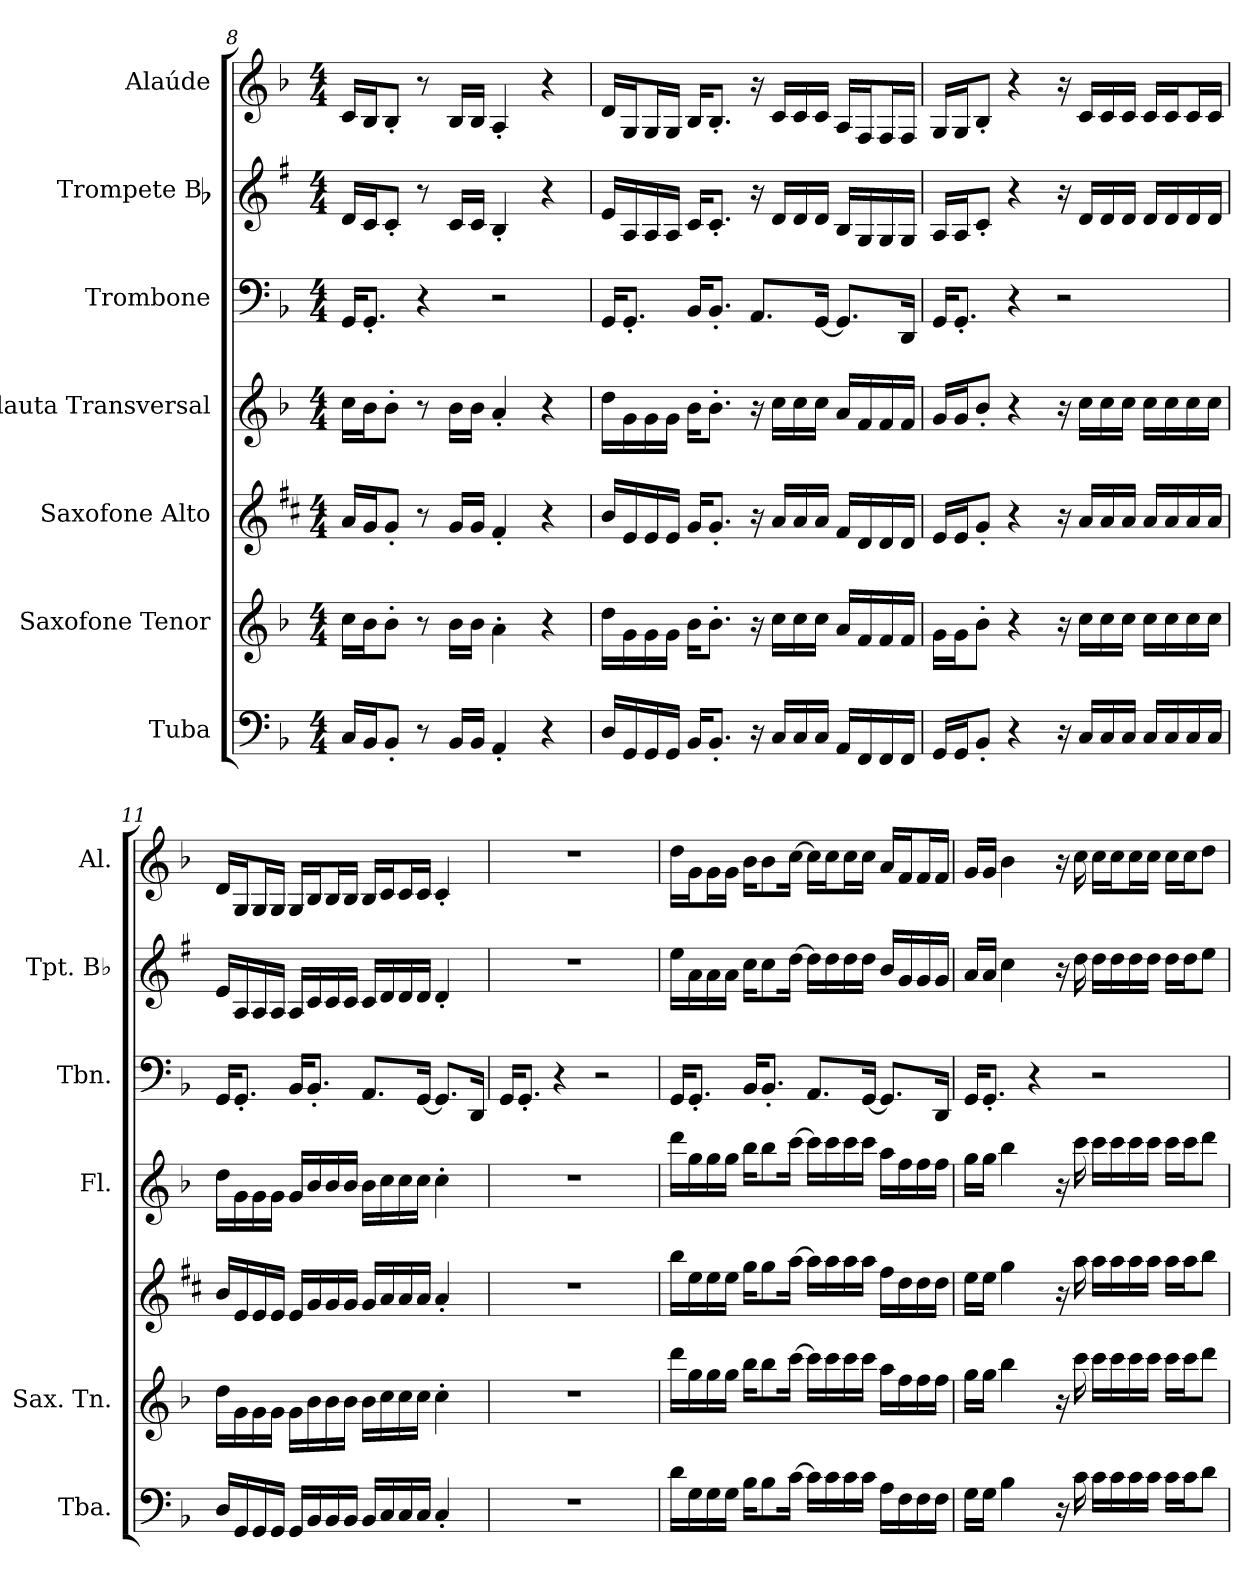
**kern	**kern	**kern	**kern	**kern	**kern	**kern
*part7	*part6	*part5	*part4	*part3	*part2	*part1
*staff7	*staff6	*staff5	*staff4	*staff3	*staff2	*staff1
*I"Tuba	*I"Saxofone Tenor	*I"Saxofone Alto	*I"Flauta Transversal	*I"Trombone	*I"Trompete Bb	*I"Alaúde
*I'Tba.	*I'Sax. Tn.	*	*I'Fl.	*I'Tbn.	*I'Tpt. Bb	*I'Al.
*clefF4	*clefG2	*clefG2	*clefG2	*clefF4	*clefG2	*clefG2
*	*ITrd8c14	*ITrd5c9	*	*	*ITrd1c2	*ITrd7c12
*k[b-]	*k[b-]	*k[b-]	*k[b-]	*k[b-]	*k[b-]	*k[b-]
*M4/4	*M4/4	*M4/4	*M4/4	*M4/4	*M4/4	*M4/4
=8	=8	=8	=8	=8	=8	=8
16C/LL	16c\LL	16c/LL	16cc\LL	16GG/KL	16c/LL	16C/LL
16BB-/J	16B-\J	16B-/J	16b-\J	8.GG'/J	16B-/J	16BB-/J
8BB-'/J	8B-'\J	8B-'/J	8b-'\J	.	8B-'/J	8BB-'/J
8r	8r	8r	8r	4r	8r	8r
16BB-/LL	16B-\LL	16B-/LL	16b-\LL	.	16B-/LL	16BB-/LL
16BB-/JJ	16B-\JJ	16B-/JJ	16b-\JJ	.	16B-/JJ	16BB-/JJ
4AA'/	4A'\	4A'/	4a'/	2r	4A'/	4AA'/
4r	4r	4r	4r	.	4r	4r
=9	=9	=9	=9	=9	=9	=9
16D/LL	16d\LL	16d/LL	16dd\LL	16GG/KL	16d/LL	16D/LL
16GG/	16G\	16G/	16g\	8.GG'/J	16G/	16GG/J
16GG/	16G\	16G/	16g\	.	16G/	16GG/L
16GG/JJ	16G\JJ	16G/JJ	16g\JJ	.	16G/JJ	16GG/JJ
16BB-/KL	16B-\KL	16B-/KL	16b-\KL	16BB-/KL	16B-/KL	16BB-/KL
8.BB-'/J	8.B-'\J	8.B-'/J	8.b-'\J	8.BB-'/J	8.B-'/J	8.BB-'/J
16r	16r	16r	16r	8.AA/L	16r	16r
16C/LL	16c\LL	16c/LL	16cc\LL	.	16c/LL	16C/LL
16C/	16c\	16c/	16cc\	.	16c/	16C/
16C/JJ	16c\JJ	16c/JJ	16cc\JJ	[16GG/Jk	16c/JJ	16C/JJ
16AA/LL	16A/LL	16A/LL	16a/LL	8.GG/L]	16A/LL	16AA/LL
16FF/	16F/	16F/	16f/	.	16F/	16FF/J
16FF/	16F/	16F/	16f/	.	16F/	16FF/L
16FF/JJ	16F/JJ	16F/JJ	16f/JJ	16DD/Jk	16F/JJ	16FF/JJ
=10	=10	=10	=10	=10	=10	=10
16GG/LL	16G\LL	16G/LL	16g/LL	16GG/KL	16G/LL	16GG/LL
16GG/J	16G\J	16G/J	16g/J	8.GG'/J	16G/J	16GG/J
8BB-'/J	8B-'\J	8B-'/J	8b-'/J	.	8B-'/J	8BB-'/J
4r	4r	4r	4r	4r	4r	4r
16r	16r	16r	16r	2r	16r	16r
16C/LL	16c\LL	16c/LL	16cc\LL	.	16c/LL	16C/LL
16C/	16c\	16c/	16cc\	.	16c/	16C/
16C/JJ	16c\JJ	16c/JJ	16cc\JJ	.	16c/JJ	16C/JJ
16C/LL	16c\LL	16c/LL	16cc\LL	.	16c/LL	16C/LL
16C/	16c\	16c/	16cc\	.	16c/	16C/J
16C/	16c\	16c/	16cc\	.	16c/	16C/L
16C/JJ	16c\JJ	16c/JJ	16cc\JJ	.	16c/JJ	16C/JJ
=11	=11	=11	=11	=11	=11	=11
16D/LL	16d\LL	16d/LL	16dd\LL	16GG/KL	16d/LL	16D/LL
16GG/	16G\	16G/	16g\	8.GG'/J	16G/	16GG/J
16GG/	16G\	16G/	16g\	.	16G/	16GG/L
16GG/JJ	16G\JJ	16G/JJ	16g\JJ	.	16G/JJ	16GG/JJ
16GG/LL	16G\LL	16G/LL	16g/LL	16BB-/KL	16G/LL	16GG/LL
16BB-/	16B-\	16B-/	16b-/	8.BB-'/J	16B-/	16BB-/J
16BB-/	16B-\	16B-/	16b-/	.	16B-/	16BB-/L
16BB-/JJ	16B-\JJ	16B-/JJ	16b-/JJ	.	16B-/JJ	16BB-/JJ
16BB-/LL	16B-\LL	16B-/LL	16b-\LL	8.AA/L	16B-/LL	16BB-/LL
16C/	16c\	16c/	16cc\	.	16c/	16C/J
16C/	16c\	16c/	16cc\	.	16c/	16C/L
16C/JJ	16c\JJ	16c/JJ	16cc\JJ	[16GG/Jk	16c/JJ	16C/JJ
4C'/	4c'\	4c'/	4cc'\	8.GG/L]	4c'/	4C'/
.	.	.	.	16DD/Jk	.	.
=12	=12	=12	=12	=12	=12	=12
1r	1r	1r	1r	16GG/KL	1r	1r
.	.	.	.	8.GG'/J	.	.
.	.	.	.	4r	.	.
.	.	.	.	2r	.	.
=13	=13	=13	=13	=13	=13	=13
16d\LL	16dd\LL	16dd\LL	16ddd\LL	16GG/KL	16dd\LL	16d\LL
16G\	16g\	16g\	16gg\	8.GG'/J	16g\	16G\J
16G\	16g\	16g\	16gg\	.	16g\	16G\L
16G\JJ	16g\JJ	16g\JJ	16gg\JJ	.	16g\JJ	16G\JJ
16B-\KL	16b-\KL	16b-\KL	16bb-\KL	16BB-/KL	16b-\KL	16B-\KL
8B-\	8b-\	8b-\	8bb-\	8.BB-'/J	8b-\	8B-\
[16c\Jk	[16cc\Jk	[16cc\Jk	[16ccc\Jk	.	[16cc\Jk	[16c\Jk
16c\LL]	16cc\LL]	16cc\LL]	16ccc\LL]	8.AA/L	16cc\LL]	16c\LL]
16c\	16cc\	16cc\	16ccc\	.	16cc\	16c\J
16c\	16cc\	16cc\	16ccc\	.	16cc\	16c\L
16c\JJ	16cc\JJ	16cc\JJ	16ccc\JJ	[16GG/Jk	16cc\JJ	16c\JJ
16A\LL	16a\LL	16a\LL	16aa\LL	8.GG/L]	16a/LL	16A/LL
16F\	16f\	16f\	16ff\	.	16f/	16F/J
16F\	16f\	16f\	16ff\	.	16f/	16F/L
16F\JJ	16f\JJ	16f\JJ	16ff\JJ	16DD/Jk	16f/JJ	16F/JJ
=14	=14	=14	=14	=14	=14	=14
16G\LL	16g\LL	16g\LL	16gg\LL	16GG/KL	16g/LL	16G/LL
16G\JJ	16g\JJ	16g\JJ	16gg\JJ	8.GG'/J	16g/JJ	16G/JJ
4B-\	4b-\	4b-\	4bb-\	.	4b-\	4B-\
.	.	.	.	4r	.	.
16r	16r	16r	16r	.	16r	16r
16c\	16cc\	16cc\	16ccc\	.	16cc\	16c\
16c\LL	16cc\LL	16cc\LL	16ccc\LL	2r	16cc\LL	16c\LL
16c\	16cc\	16cc\	16ccc\	.	16cc\	16c\J
16c\	16cc\	16cc\	16ccc\	.	16cc\	16c\L
16c\JJ	16cc\JJ	16cc\JJ	16ccc\JJ	.	16cc\JJ	16c\JJ
16c\LL	16cc\LL	16cc\LL	16ccc\LL	.	16cc\LL	16c\LL
16c\J	16cc\J	16cc\J	16ccc\J	.	16cc\J	16c\J
8d\J	8dd\J	8dd\J	8ddd\J	.	8dd\J	8d\J
=	=	=	=	=	=	=
*-	*-	*-	*-	*-	*-	*-
